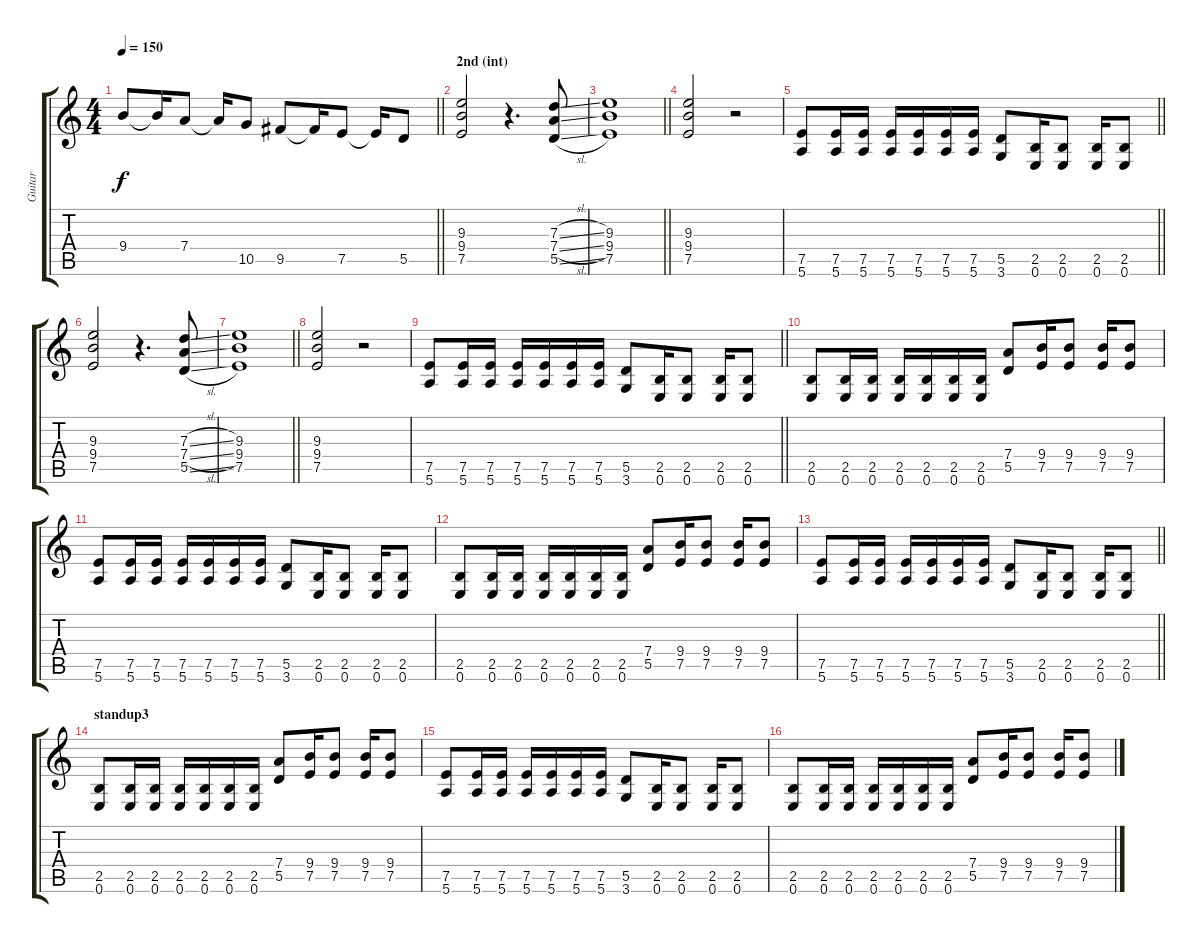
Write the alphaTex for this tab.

\track ("Guitar" "Guitar") {instrument overdrivenguitar}
\staff {score tabs}
\tuning (E4 B3 G3 D3 A2 E2) {hide}
\ts (4 4)
\tempo 150
\clef g2
\barLineRight lightlight
\ks c
9.4.8{dy f} 9.4{t}.16 7.4.8 7.4{t}.16 10.5.8 9.5.8 9.5{t}.16 7.5.8 7.5{t}.16 5.5.8 |
\section ("" "2nd (int)")
(9.3 9.4 7.5).2 r.4{d} (7.3{sl} 7.4{sl} 5.5{sl}).8 |
\barLineRight lightlight
(9.3 9.4 7.5).1 |
(9.3 9.4 7.5).2 r.2 |
\barLineRight lightlight
(7.5 5.6).8 (7.5 5.6).16 (7.5 5.6).16 (7.5 5.6).16 (7.5 5.6).16 (7.5 5.6).16 (7.5 5.6).16 (5.5 3.6).8 (2.5 0.6).16 (2.5 0.6).8 (2.5 0.6).16 (2.5 0.6).8 |
(9.3 9.4 7.5).2 r.4{d} (7.3{sl} 7.4{sl} 5.5{sl}).8 |
\barLineRight lightlight
(9.3 9.4 7.5).1 |
(9.3 9.4 7.5).2 r.2 |
\barLineRight lightlight
(7.5 5.6).8 (7.5 5.6).16 (7.5 5.6).16 (7.5 5.6).16 (7.5 5.6).16 (7.5 5.6).16 (7.5 5.6).16 (5.5 3.6).8 (2.5 0.6).16 (2.5 0.6).8 (2.5 0.6).16 (2.5 0.6).8 |
(2.5 0.6).8 (2.5 0.6).16 (2.5 0.6).16 (2.5 0.6).16 (2.5 0.6).16 (2.5 0.6).16 (2.5 0.6).16 (7.4 5.5).8 (9.4 7.5).16 (9.4 7.5).8 (9.4 7.5).16 (9.4 7.5).8 |
(7.5 5.6).8 (7.5 5.6).16 (7.5 5.6).16 (7.5 5.6).16 (7.5 5.6).16 (7.5 5.6).16 (7.5 5.6).16 (5.5 3.6).8 (2.5 0.6).16 (2.5 0.6).8 (2.5 0.6).16 (2.5 0.6).8 |
(2.5 0.6).8 (2.5 0.6).16 (2.5 0.6).16 (2.5 0.6).16 (2.5 0.6).16 (2.5 0.6).16 (2.5 0.6).16 (7.4 5.5).8 (9.4 7.5).16 (9.4 7.5).8 (9.4 7.5).16 (9.4 7.5).8 |
\barLineRight lightlight
(7.5 5.6).8 (7.5 5.6).16 (7.5 5.6).16 (7.5 5.6).16 (7.5 5.6).16 (7.5 5.6).16 (7.5 5.6).16 (5.5 3.6).8 (2.5 0.6).16 (2.5 0.6).8 (2.5 0.6).16 (2.5 0.6).8 |
\section ("" "standup3")
(2.5 0.6).8 (2.5 0.6).16 (2.5 0.6).16 (2.5 0.6).16 (2.5 0.6).16 (2.5 0.6).16 (2.5 0.6).16 (7.4 5.5).8 (9.4 7.5).16 (9.4 7.5).8 (9.4 7.5).16 (9.4 7.5).8 |
(7.5 5.6).8 (7.5 5.6).16 (7.5 5.6).16 (7.5 5.6).16 (7.5 5.6).16 (7.5 5.6).16 (7.5 5.6).16 (5.5 3.6).8 (2.5 0.6).16 (2.5 0.6).8 (2.5 0.6).16 (2.5 0.6).8 |
(2.5 0.6).8 (2.5 0.6).16 (2.5 0.6).16 (2.5 0.6).16 (2.5 0.6).16 (2.5 0.6).16 (2.5 0.6).16 (7.4 5.5).8 (9.4 7.5).16 (9.4 7.5).8 (9.4 7.5).16 (9.4 7.5).8
